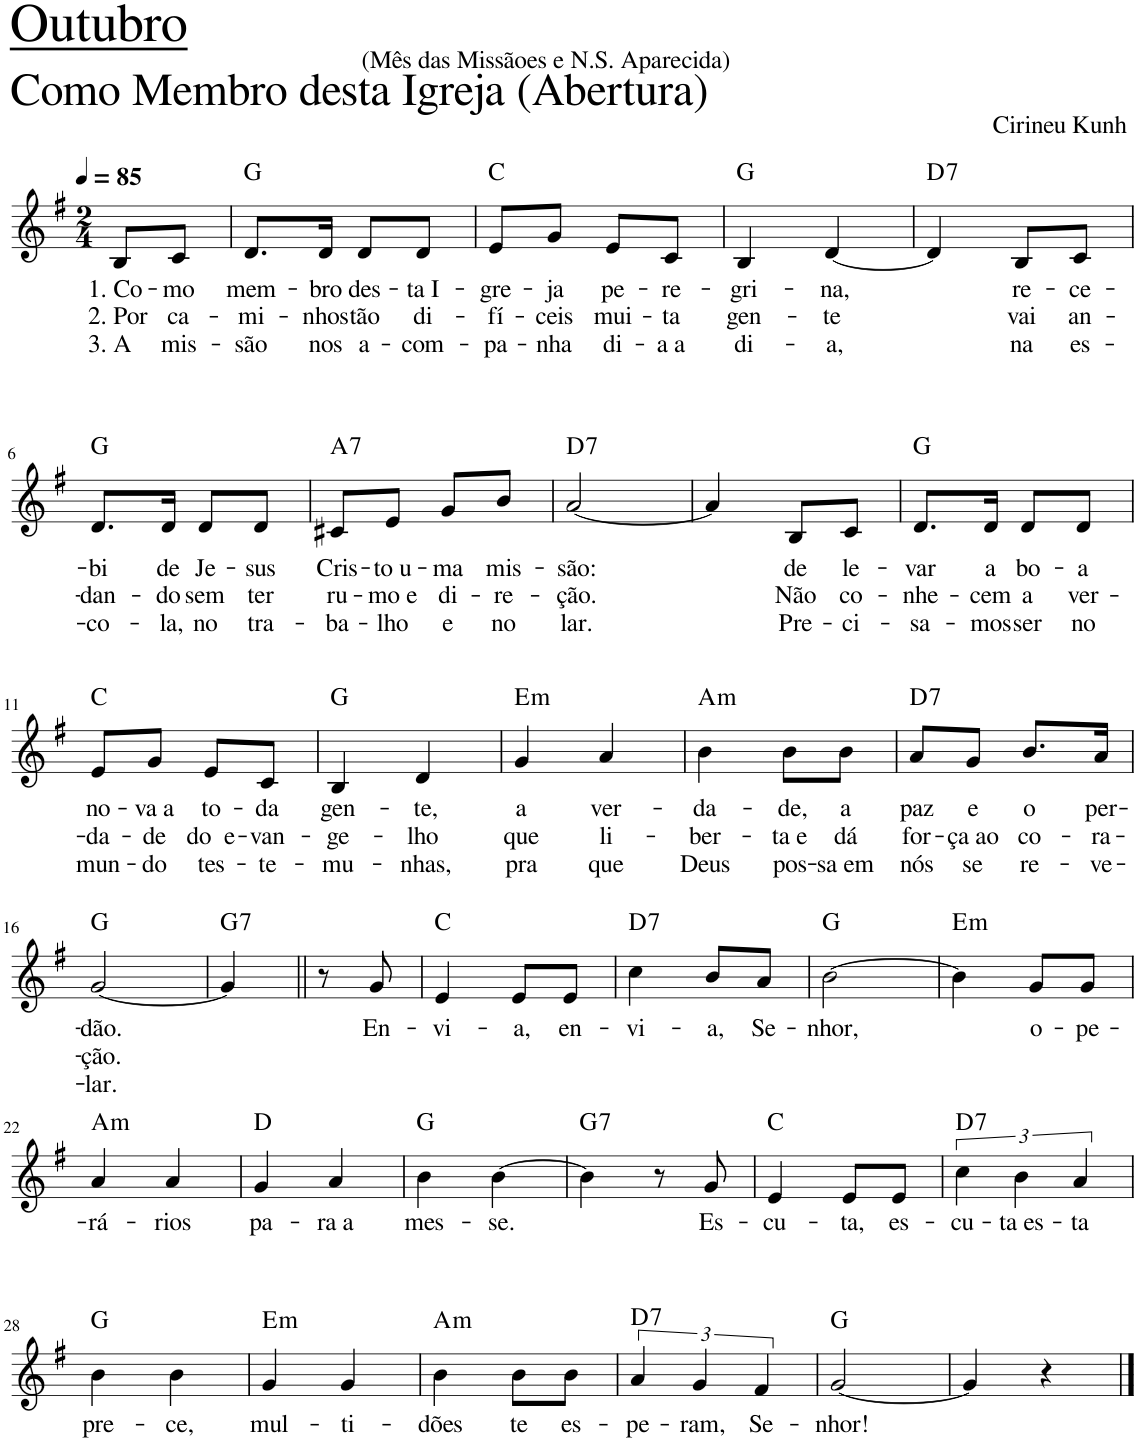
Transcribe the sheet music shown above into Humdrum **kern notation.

**kern	**text	**text	**text	**harte
*part1	*part1	*part1	*part1	*part1
*staff1	*staff1	*staff1	*staff1	*
*I"Voz	*	*	*	*
*I'Vo.	*	*	*	*
!!LO:PB:g=z
*clefG2	*	*	*	*
*k[f#]	*	*	*	*
*M2/4	*	*	*	*
*MM85	*	*	*	*
=1	=1	=1	=1	=1
!LO:TX:a:t=Outubro	!	!	!	!
!LO:TX:a:t=(Mês das Missãoes e N.S. Aparecida)	!	!	!	!
!LO:TX:a:t=Como Membro desta Igreja (Abertura)	!	!	!	!
!LO:TX:a:t=Cirineu Kunh	!	!	!	!
!	!LO:LY:b	!LO:LY:b	!LO:LY:b	!
8B/L	1. Co-	2. Por	3. A	.
!	!LO:LY:b	!LO:LY:b	!LO:LY:b	!
8c/J	-mo	ca-	mis-	.
=2	=2	=2	=2	=2
!	!LO:LY:b	!LO:LY:b	!LO:LY:b	!
8.d/L	mem-	-mi-	-são	G:maj
!	!LO:LY:b	!LO:LY:b	!LO:LY:b	!
16d/Jk	-bro	-nhos	nos	.
!	!LO:LY:b	!LO:LY:b	!LO:LY:b	!
8d/L	des-	tão	a-	.
!	!LO:LY:b	!LO:LY:b	!LO:LY:b	!
8d/J	-ta I-	di-	-com-	.
=3	=3	=3	=3	=3
!	!LO:LY:b	!LO:LY:b	!LO:LY:b	!
8e/L	-gre-	-fí-	-pa-	C:maj
!	!LO:LY:b	!LO:LY:b	!LO:LY:b	!
8g/J	-ja	-ceis	-nha	.
!	!LO:LY:b	!LO:LY:b	!LO:LY:b	!
8e/L	pe-	mui-	di-	.
!	!LO:LY:b	!LO:LY:b	!LO:LY:b	!
8c/J	-re-	-ta	-a a	.
=4	=4	=4	=4	=4
!	!LO:LY:b	!LO:LY:b	!LO:LY:b	!
4B/	-gri-	gen-	di-	G:maj
!	!LO:LY:b	!LO:LY:b	!LO:LY:b	!
[4d/	-na,	-te	-a,	.
=5	=5	=5	=5	=5
!	!	!	!	!LO:H:kt=7
4d/]	.	.	.	D:7
!	!LO:LY:b	!LO:LY:b	!LO:LY:b	!
8B/L	re-	vai	na	.
!	!LO:LY:b	!LO:LY:b	!LO:LY:b	!
8c/J	-ce-	an-	es-	.
!!LO:LB:g=z
=6	=6	=6	=6	=6
!	!LO:LY:b	!LO:LY:b	!LO:LY:b	!
8.d/L	-bi	-dan-	-co-	G:maj
!	!LO:LY:b	!LO:LY:b	!LO:LY:b	!
16d/Jk	de	-do	-la,	.
!	!LO:LY:b	!LO:LY:b	!LO:LY:b	!
8d/L	Je-	sem	no	.
!	!LO:LY:b	!LO:LY:b	!LO:LY:b	!
8d/J	-sus	ter	tra-	.
=7	=7	=7	=7	=7
!	!LO:LY:b	!LO:LY:b	!LO:LY:b	!LO:H:kt=7
8c#X/L	Cris-	ru-	-ba-	A:7
!	!LO:LY:b	!LO:LY:b	!LO:LY:b	!
8e/J	-to u-	-mo e	-lho	.
!	!LO:LY:b	!LO:LY:b	!LO:LY:b	!
8g/L	-ma	di-	e	.
!	!LO:LY:b	!LO:LY:b	!LO:LY:b	!
8b/J	mis-	-re-	no	.
=8	=8	=8	=8	=8
!	!LO:LY:b	!LO:LY:b	!LO:LY:b	!LO:H:kt=7
[2a/	-são:	-ção.	lar.	D:7
=9	=9	=9	=9	=9
4a/]	.	.	.	.
!	!LO:LY:b	!LO:LY:b	!LO:LY:b	!
8B/L	de	Não	Pre-	.
!	!LO:LY:b	!LO:LY:b	!LO:LY:b	!
8c/J	le-	co-	-ci-	.
=10	=10	=10	=10	=10
!	!LO:LY:b	!LO:LY:b	!LO:LY:b	!
8.d/L	-var	-nhe-	-sa-	G:maj
!	!LO:LY:b	!LO:LY:b	!LO:LY:b	!
16d/Jk	a	-cem	-mos	.
!	!LO:LY:b	!LO:LY:b	!LO:LY:b	!
8d/L	bo-	a	ser	.
!	!LO:LY:b	!LO:LY:b	!LO:LY:b	!
8d/J	-a	ver-	no	.
!!LO:LB:g=z
=11	=11	=11	=11	=11
!	!LO:LY:b	!LO:LY:b	!LO:LY:b	!
8e/L	no-	-da-	mun-	C:maj
!	!LO:LY:b	!LO:LY:b	!LO:LY:b	!
8g/J	-va a	-de	-do	.
!	!LO:LY:b	!LO:LY:b	!LO:LY:b	!
8e/L	to-	do e-	tes-	.
!	!LO:LY:b	!LO:LY:b	!LO:LY:b	!
8c/J	-da	-van-	-te-	.
=12	=12	=12	=12	=12
!	!LO:LY:b	!LO:LY:b	!LO:LY:b	!
4B/	gen-	-ge-	-mu-	G:maj
!	!LO:LY:b	!LO:LY:b	!LO:LY:b	!
4d/	-te,	-lho	-nhas,	.
=13	=13	=13	=13	=13
!	!LO:LY:b	!LO:LY:b	!LO:LY:b	!LO:H:kt=m
4g/	a	que	pra	E:min
!	!LO:LY:b	!LO:LY:b	!LO:LY:b	!
4a/	ver-	li-	que	.
=14	=14	=14	=14	=14
!	!LO:LY:b	!LO:LY:b	!LO:LY:b	!LO:H:kt=m
4b\	-da-	-ber-	Deus	A:min
!	!LO:LY:b	!LO:LY:b	!LO:LY:b	!
8b\L	-de,	-ta e	pos-	.
!	!LO:LY:b	!LO:LY:b	!LO:LY:b	!
8b\J	a	dá	-sa em	.
=15	=15	=15	=15	=15
!	!LO:LY:b	!LO:LY:b	!LO:LY:b	!LO:H:kt=7
8a/L	paz	for-	nós	D:7
!	!LO:LY:b	!LO:LY:b	!LO:LY:b	!
8g/J	e	-ça ao	se	.
!	!LO:LY:b	!LO:LY:b	!LO:LY:b	!
8.b/L	o	co-	re-	.
!	!LO:LY:b	!LO:LY:b	!LO:LY:b	!
16a/Jk	per-	-ra-	-ve-	.
!!LO:LB:g=z
=16	=16	=16	=16	=16
!	!LO:LY:b	!LO:LY:b	!LO:LY:b	!
[2g/	-dão.	-ção.	-lar.	G:maj
=17	=17	=17	=17	=17
!	!	!	!	!LO:H:kt=7
4g/]	.	.	.	G:7
8r	.	.	.	.
!	!LO:LY:b	!	!	!
8g/	En-	.	.	.
=18	=18	=18	=18	=18
!	!LO:LY:b	!	!	!
4e/	-vi-	.	.	C:maj
!	!LO:LY:b	!	!	!
8e/L	-a,	.	.	.
!	!LO:LY:b	!	!	!
8e/J	en-	.	.	.
=19	=19	=19	=19	=19
!	!LO:LY:b	!	!	!LO:H:kt=7
4cc\	-vi-	.	.	D:7
!	!LO:LY:b	!	!	!
8b/L	-a,	.	.	.
!	!LO:LY:b	!	!	!
8a/J	Se-	.	.	.
=20	=20	=20	=20	=20
!	!LO:LY:b	!	!	!
[2b\	-nhor,	.	.	G:maj
=21	=21	=21	=21	=21
!	!	!	!	!LO:H:kt=m
4b\]	.	.	.	E:min
!	!LO:LY:b	!	!	!
8g/L	o-	.	.	.
!	!LO:LY:b	!	!	!
8g/J	-pe-	.	.	.
!!LO:LB:g=z
=22	=22	=22	=22	=22
!	!LO:LY:b	!	!	!LO:H:kt=m
4a/	-rá-	.	.	A:min
!	!LO:LY:b	!	!	!
4a/	-rios	.	.	.
=23	=23	=23	=23	=23
!	!LO:LY:b	!	!	!
4g/	pa-	.	.	D:maj
!	!LO:LY:b	!	!	!
4a/	-ra a	.	.	.
=24	=24	=24	=24	=24
!	!LO:LY:b	!	!	!
4b\	mes-	.	.	G:maj
!	!LO:LY:b	!	!	!
[4b\	-se.	.	.	.
=25	=25	=25	=25	=25
!	!	!	!	!LO:H:kt=7
4b\]	.	.	.	G:7
8r	.	.	.	.
!	!LO:LY:b	!	!	!
8g/	Es-	.	.	.
=26	=26	=26	=26	=26
!	!LO:LY:b	!	!	!
4e/	-cu-	.	.	C:maj
!	!LO:LY:b	!	!	!
8e/L	-ta,	.	.	.
!	!LO:LY:b	!	!	!
8e/J	es-	.	.	.
=27	=27	=27	=27	=27
!	!LO:LY:b	!	!	!LO:H:kt=7
6cc\	-cu-	.	.	D:7
!	!LO:LY:b	!	!	!
6b\	-ta es-	.	.	.
!	!LO:LY:b	!	!	!
6a/	-ta	.	.	.
!!LO:LB:g=z
=28	=28	=28	=28	=28
!	!LO:LY:b	!	!	!
4b\	pre-	.	.	G:maj
!	!LO:LY:b	!	!	!
4b\	-ce,	.	.	.
=29	=29	=29	=29	=29
!	!LO:LY:b	!	!	!LO:H:kt=m
4g/	mul-	.	.	E:min
!	!LO:LY:b	!	!	!
4g/	-ti-	.	.	.
=30	=30	=30	=30	=30
!	!LO:LY:b	!	!	!LO:H:kt=m
4b\	-dões	.	.	A:min
!	!LO:LY:b	!	!	!
8b\L	te	.	.	.
!	!LO:LY:b	!	!	!
8b\J	es-	.	.	.
=31	=31	=31	=31	=31
!	!LO:LY:b	!	!	!LO:H:kt=7
6a/	-pe-	.	.	D:7
!	!LO:LY:b	!	!	!
6g/	-ram,	.	.	.
!	!LO:LY:b	!	!	!
6f#/	Se-	.	.	.
=32	=32	=32	=32	=32
!	!LO:LY:b	!	!	!
[2g/	-nhor!	.	.	G:maj
=33	=33	=33	=33	=33
4g/]	.	.	.	.
4r	.	.	.	.
==	==	==	==	==
*-	*-	*-	*-	*-
